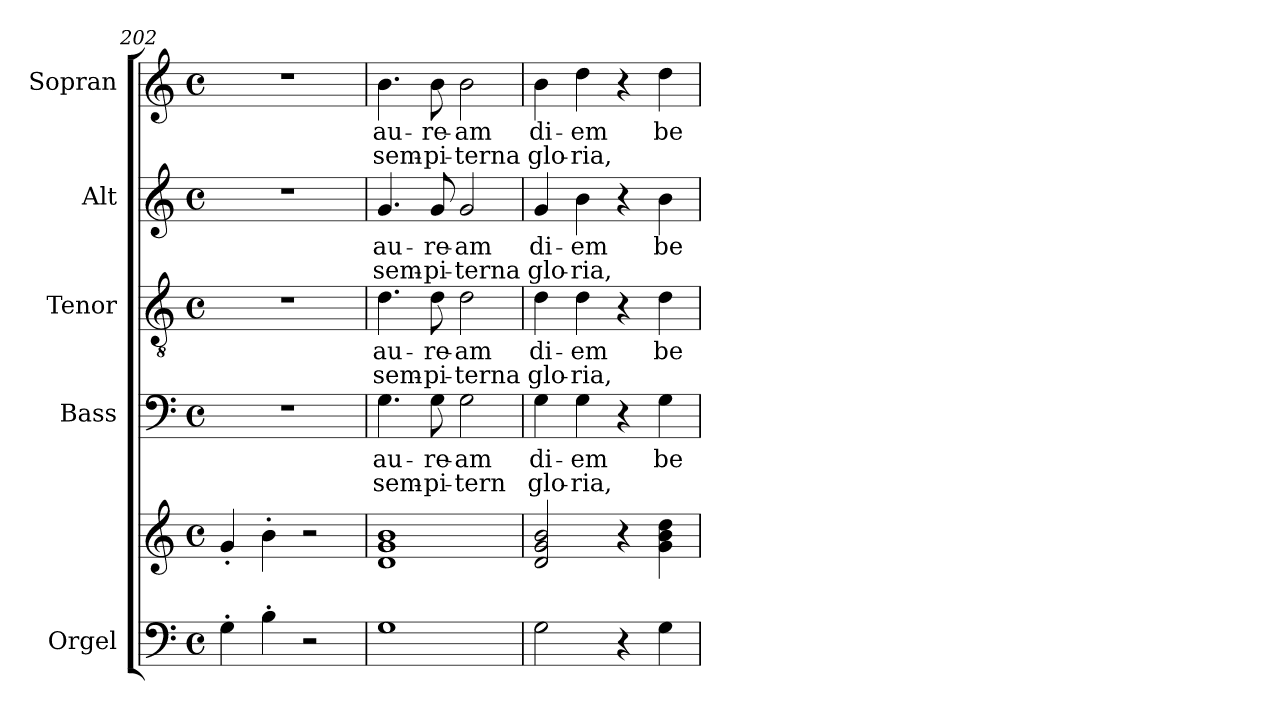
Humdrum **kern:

**kern	**kern	**kern	**text	**text	**kern	**text	**text	**kern	**text	**text	**kern	**text	**text
*part5	*part5	*part4	*part4	*part4	*part3	*part3	*part3	*part2	*part2	*part2	*part1	*part1	*part1
*staff6	*staff5	*staff4	*staff4	*staff4	*staff3	*staff3	*staff3	*staff2	*staff2	*staff2	*staff1	*staff1	*staff1
*I"Orgel	*	*I"Bass	*	*	*I"Tenor	*	*	*I"Alt	*	*	*I"Sopran	*	*
*I'Org.	*	*I'B.	*	*	*I'T.	*	*	*I'A.	*	*	*I'S.	*	*
*clefF4	*clefG2	*clefF4	*	*	*clefGv2	*	*	*clefG2	*	*	*clefG2	*	*
*k[]	*k[]	*k[]	*	*	*k[]	*	*	*k[]	*	*	*k[]	*	*
*C:	*C:	*C:	*	*	*C:	*	*	*C:	*	*	*C:	*	*
*M4/4	*M4/4	*M4/4	*	*	*M4/4	*	*	*M4/4	*	*	*M4/4	*	*
*met(c)	*met(c)	*met(c)	*	*	*met(c)	*	*	*met(c)	*	*	*met(c)	*	*
=202	=202	=202	=202	=202	=202	=202	=202	=202	=202	=202	=202	=202	=202
4G'>\	4g'</	1r	.	.	1r	.	.	1r	.	.	1r	.	.
4B'>\	4b'>\	.	.	.	.	.	.	.	.	.	.	.	.
2r	2r	.	.	.	.	.	.	.	.	.	.	.	.
=203	=203	=203	=203	=203	=203	=203	=203	=203	=203	=203	=203	=203	=203
!	!	!	!LO:LY:b	!LO:LY:b	!	!LO:LY:b	!LO:LY:b	!	!LO:LY:b	!LO:LY:b	!	!LO:LY:b	!LO:LY:b
1G	1d 1g 1b	4.G\	au-	sem-	4.d\	au-	sem-	4.g/	au-	sem-	4.b\	au-	sem-
!	!	!	!LO:LY:b	!LO:LY:b	!	!LO:LY:b	!LO:LY:b	!	!LO:LY:b	!LO:LY:b	!	!LO:LY:b	!LO:LY:b
.	.	8G\	-re-	-pi-	8d\	-re-	-pi-	8g/	-re-	-pi-	8b\	-re-	-pi-
!	!	!	!LO:LY:b	!LO:LY:b	!	!LO:LY:b	!LO:LY:b	!	!LO:LY:b	!LO:LY:b	!	!LO:LY:b	!LO:LY:b
.	.	2G\	-am	-tern	2d\	-am	-terna	2g/	-am	-terna	2b\	-am	-terna
!!LO:PB:g=z
=204	=204	=204	=204	=204	=204	=204	=204	=204	=204	=204	=204	=204	=204
!	!	!	!LO:LY:b	!LO:LY:b	!	!LO:LY:b	!LO:LY:b	!	!LO:LY:b	!LO:LY:b	!	!LO:LY:b	!LO:LY:b
2G\	2d/ 2g/ 2b/	4G\	di-	glo-	4d\	di-	glo-	4g/	di-	glo-	4b\	di-	glo-
!	!	!	!LO:LY:b	!LO:LY:b	!	!LO:LY:b	!LO:LY:b	!	!LO:LY:b	!LO:LY:b	!	!LO:LY:b	!LO:LY:b
.	.	4G\	-em	-ria,	4d\	-em	-ria,	4b\	-em	-ria,	4dd\	-em	-ria,
4r	4r	4r	.	.	4r	.	.	4r	.	.	4r	.	.
!	!	!	!LO:LY:b	!	!	!LO:LY:b	!	!	!LO:LY:b	!	!	!LO:LY:b	!
4G\	4g\ 4b\ 4dd\	4G\	be-	.	4d\	be-	.	4b\	be-	.	4dd\	be-	.
=	=	=	=	=	=	=	=	=	=	=	=	=	=
*-	*-	*-	*-	*-	*-	*-	*-	*-	*-	*-	*-	*-	*-
